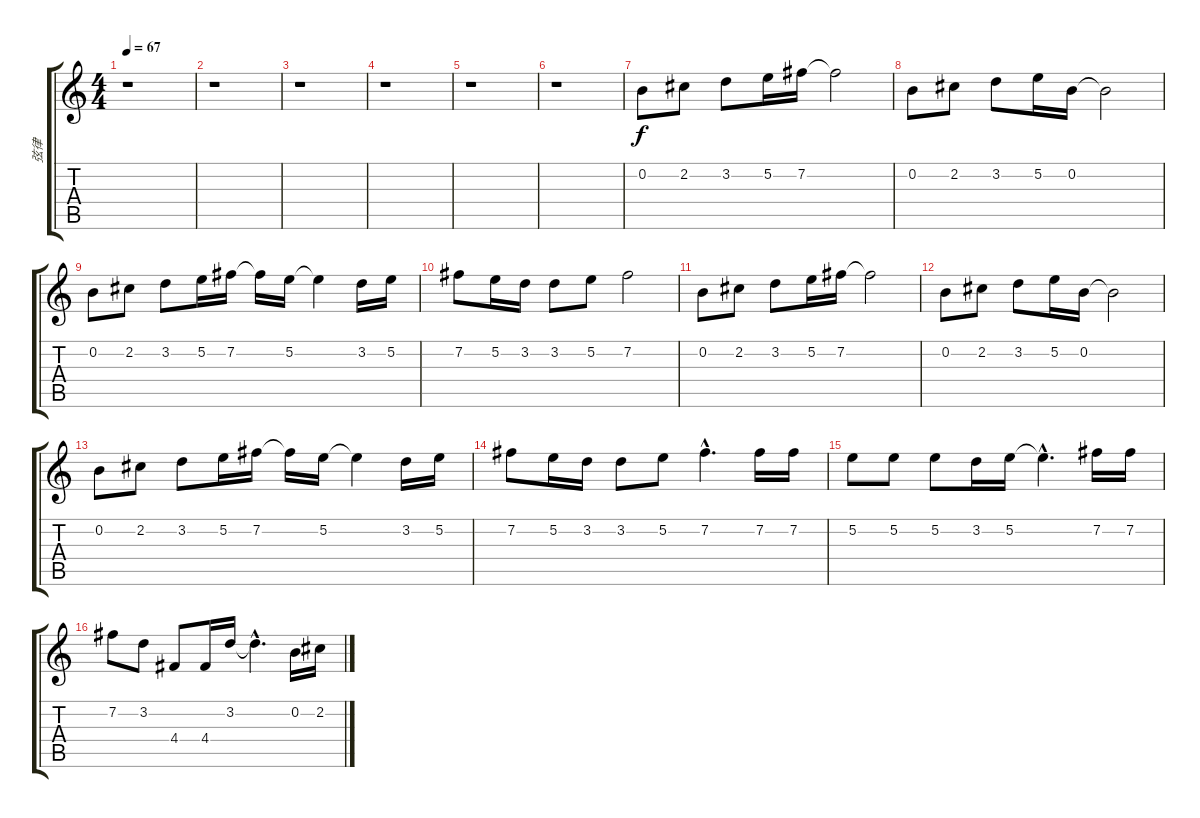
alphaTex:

\track ("弦律" "弦律") {instrument acousticguitarnylon}
\staff {score tabs}
\tuning (E4 B3 G3 D3 A2 E2) {hide}
\ts (4 4)
\tempo 67
\clef g2
\ks c
r.1{dy f instrument acousticguitarnylon} |
r.1 |
r.1 |
r.1 |
r.1 |
r.1 |
0.2.8 2.2.8 3.2.8 5.2.16 7.2.16 7.2{t}.2 |
0.2.8 2.2.8 3.2.8 5.2.16 0.2.16 0.2{t}.2 |
0.2.8 2.2.8 3.2.8 5.2.16 7.2.16 7.2{t}.16 5.2.16 5.2{t}.4 3.2.16 5.2.16 |
7.2.8 5.2.16 3.2.16 3.2.8 5.2.8 7.2.2 |
0.2.8 2.2.8 3.2.8 5.2.16 7.2.16 7.2{t}.2 |
0.2.8 2.2.8 3.2.8 5.2.16 0.2.16 0.2{t}.2 |
0.2.8 2.2.8 3.2.8 5.2.16 7.2.16 7.2{t}.16 5.2.16 5.2{t}.4 3.2.16 5.2.16 |
7.2.8 5.2.16 3.2.16 3.2.8 5.2.8 7.2{hac}.4{d} 7.2.16 7.2.16 |
5.2.8 5.2.8 5.2.8 3.2.16 5.2.16 5.2{hac t}.4{d} 7.2.16 7.2.16 |
7.2.8 3.2.8 4.4.8 4.4.16 3.2.16 3.2{hac t}.4{d} 0.2.16 2.2.16
